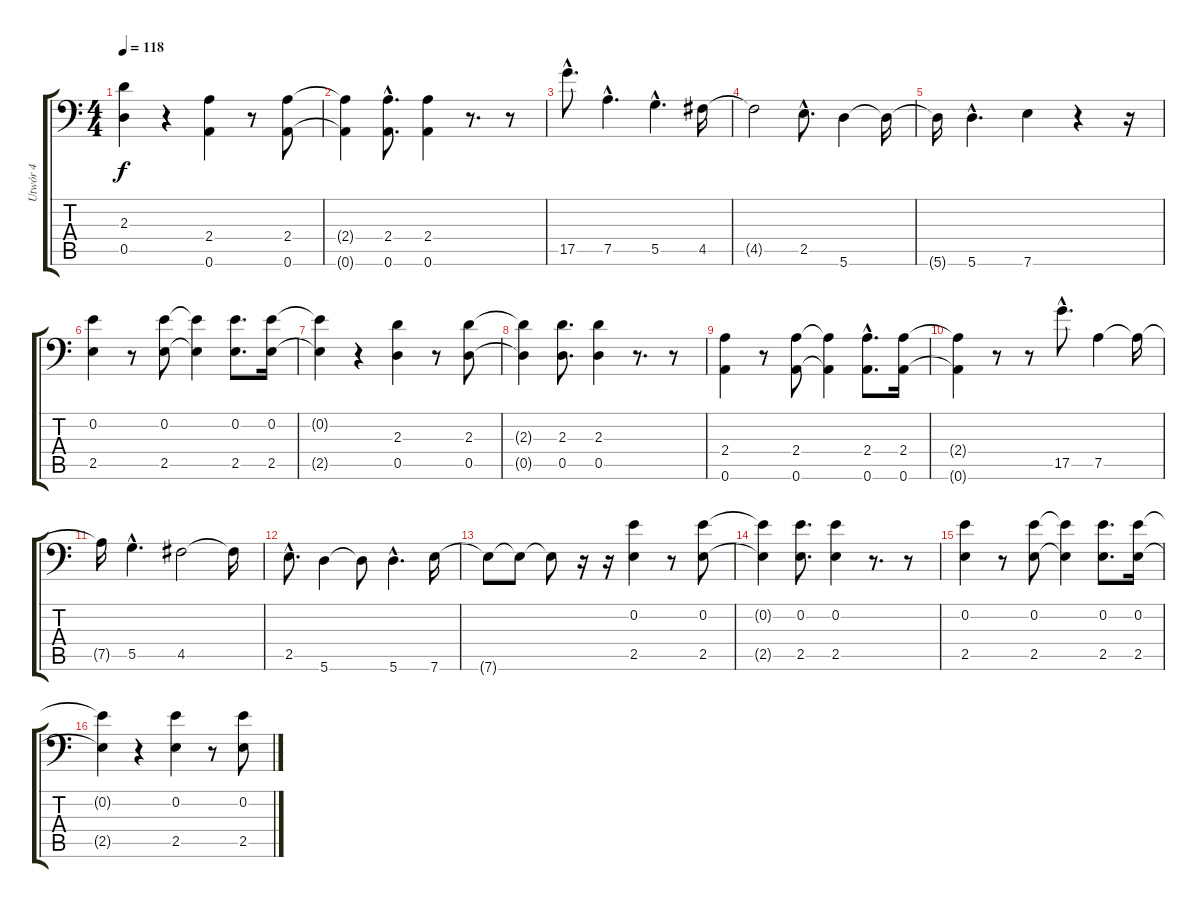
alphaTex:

\track ("Utwór 4" "Utwór 4") {instrument electricbasspick}
\staff {score tabs}
\tuning (A3 E3 C3 G2 D2 A1) {hide}
\ts (4 4)
\tempo 118
\clef f4
\ks c
(2.3{t} 0.5{t}).4{dy f} r.4 (2.4 0.6).4{volume 9} r.8 (2.4 0.6).8 |
(2.4{t} 0.6{t}).4 (2.4{hac} 0.6{hac}).8{d} (2.4 0.6).4 r.8{d} r.8 |
17.5{hac}.8{d} 7.5{hac}.4{d} 5.5{hac}.4{d} 4.5.16 |
4.5{t}.2 2.5{hac}.8{d} 5.6.4 5.6{t}.16 |
5.6{t}.16 5.6{hac}.4{d} 7.6.4 r.4 r.16 |
(0.2 2.5).4 r.8 (0.2 2.5).8 (0.2{t} 2.5{t}).4 (0.2 2.5).8{d} (0.2 2.5).16 |
(0.2{t} 2.5{t}).4 r.4 (2.3 0.5).4 r.8 (2.3 0.5).8 |
(2.3{t} 0.5{t}).4 (2.3 0.5).8{d} (2.3 0.5).4 r.8{d} r.8 |
(2.4 0.6).4{volume 9} r.8 (2.4 0.6).8 (2.4{t} 0.6{t}).4 (2.4{hac} 0.6{hac}).8{d} (2.4 0.6).16 |
(2.4{t} 0.6{t}).4 r.8 r.8 17.5{hac}.8{d} 7.5.4 7.5{t}.16 |
7.5{t}.16 5.5{hac}.4{d} 4.5.2 4.5{t}.16 |
2.5{hac}.8{d} 5.6.4 5.6{t}.8 5.6{hac}.4{d} 7.6.16 |
7.6{t}.8 7.6{t}.8 7.6{t}.8 r.16 r.16 (0.2 2.5).4 r.8 (0.2 2.5).8 |
(0.2{t} 2.5{t}).4 (0.2 2.5).8{d} (0.2 2.5).4 r.8{d} r.8 |
(0.2 2.5).4 r.8 (0.2 2.5).8 (0.2{t} 2.5{t}).4 (0.2 2.5).8{d} (0.2 2.5).16 |
(0.2{t} 2.5{t}).4 r.4 (0.2 2.5).4 r.8 (0.2 2.5).8
